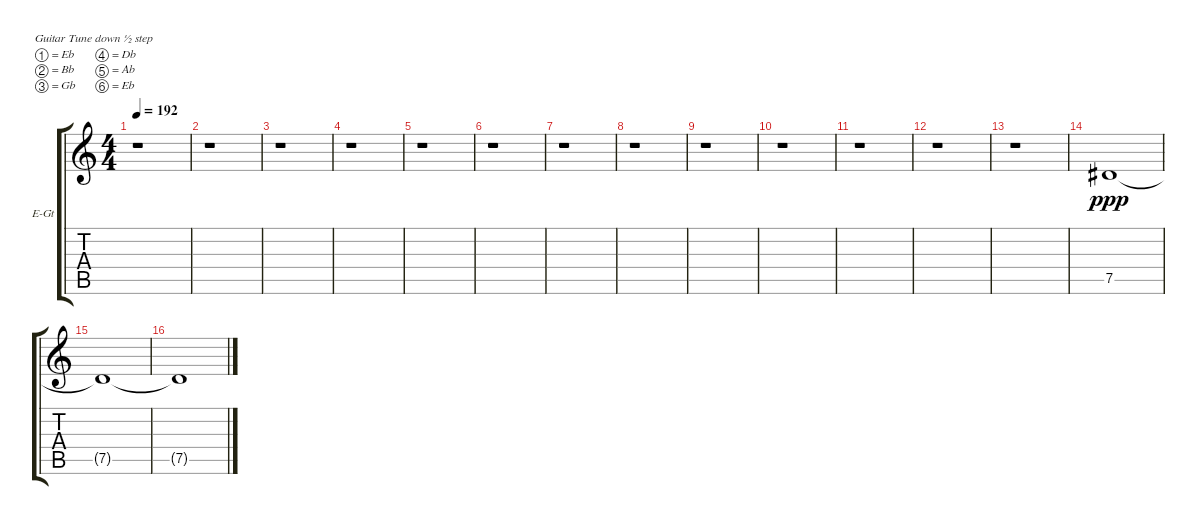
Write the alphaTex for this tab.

\bracketExtendMode groupsimilarinstruments
\firstSystemTrackNameOrientation horizontal
\otherSystemsTrackNameOrientation horizontal
\track ("Guitar 2" "E-Gt") {instrument acousticgrandpiano}
\staff {score tabs}
\tuning (Eb4 Bb3 Gb3 Db3 Ab2 Eb2)
\displaytranspose 12
\ts (4 4)
\tempo 192
\clef g2
\ks aminor
r.1{dy ppp instrument acousticgrandpiano} |
\ks c
r.1 |
r.1 |
r.1 |
r.1 |
r.1 |
r.1 |
r.1 |
r.1 |
r.1 |
r.1 |
r.1 |
r.1 |
7.5.1 |
7.5{t}.1 |
7.5{t}.1
